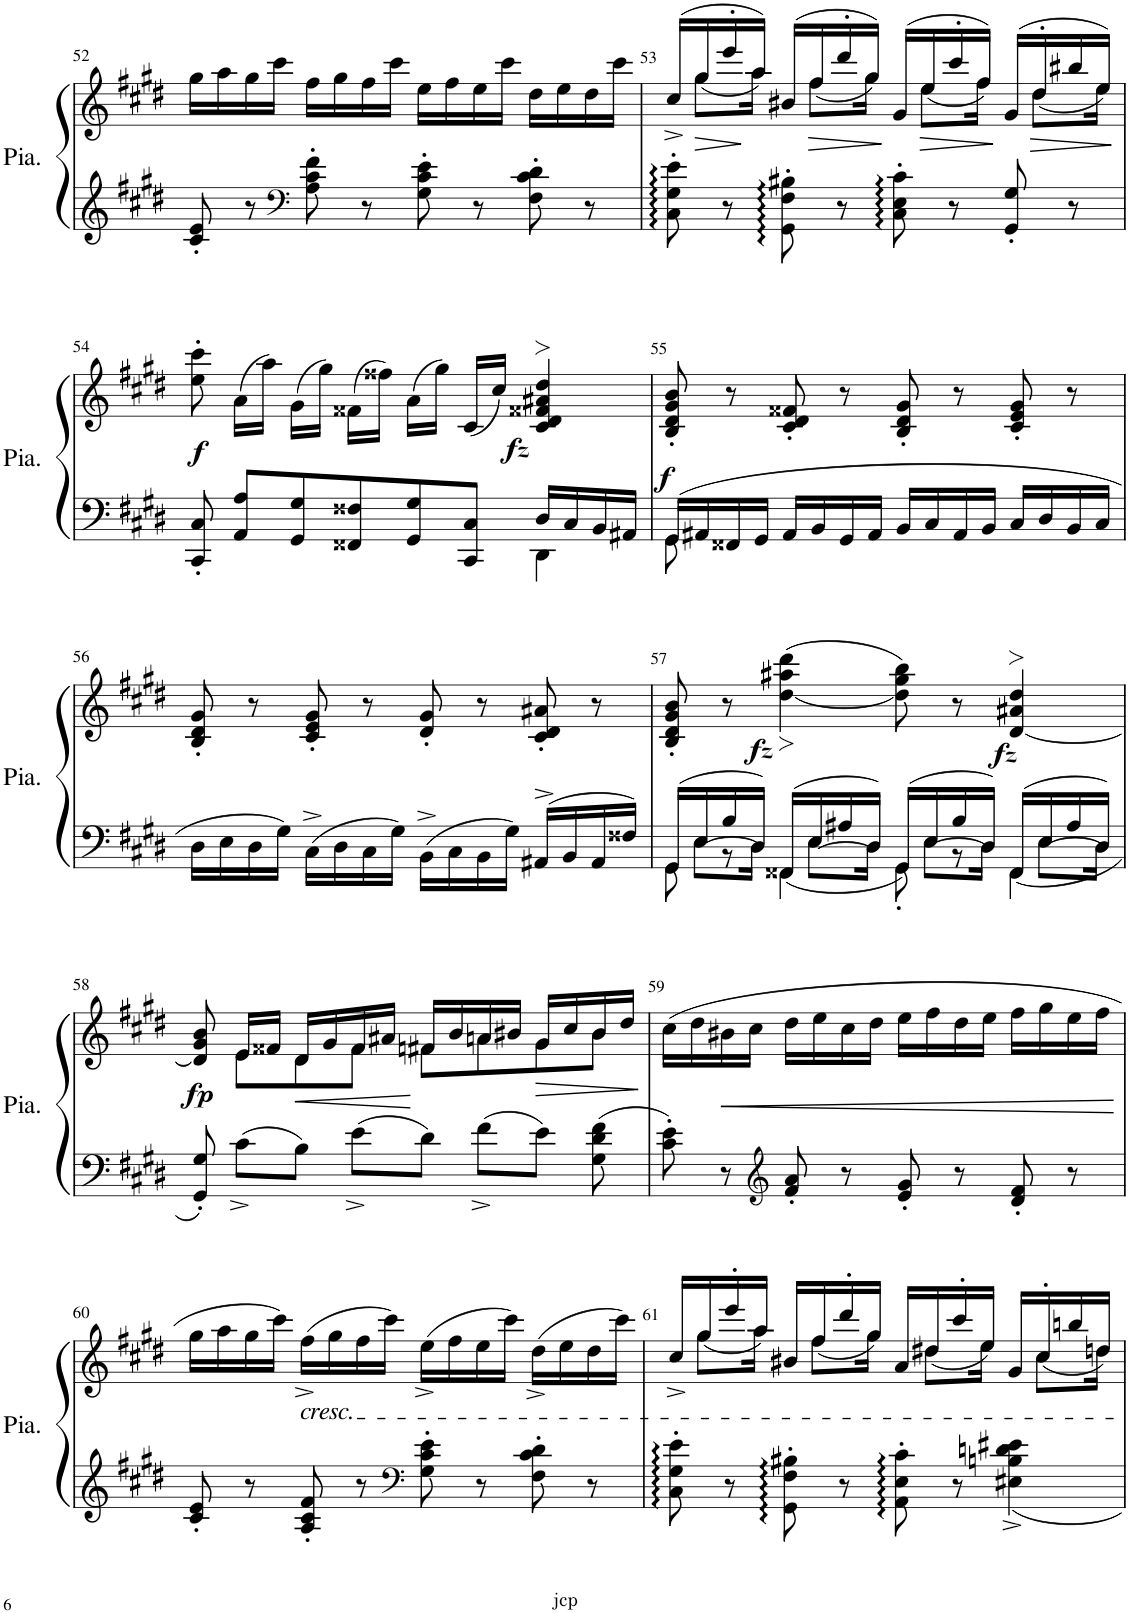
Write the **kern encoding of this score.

**kern	**kern	**dynam
*part1	*part1	*part1
*staff2	*staff1	*staff1/2
*I"Piano	*	*
*I'Pia.	*	*
!!LO:PB:g=z
*clefG2	*clefG2	*
*k[f#c#g#d#]	*k[f#c#g#d#]	*
*M4/4	*M4/4	*
*met(c)	*met(c)	*
=52	=52	=52
8c#/' 8e/'	16gg#\LL	.
.	16aa\	.
8r	16gg#\	.
.	16ccc#\JJ	.
*clefF4	*	*
8A\' 8c#\' 8f#\'	16ff#\LL	.
.	16gg#\	.
8r	16ff#\	.
.	16ccc#\JJ	.
8G#\' 8c#\' 8e\'	16ee\LL	.
.	16ff#\	.
8r	16ee\	.
.	16ccc#\JJ	.
8F#\' 8c#\' 8d#\'	16dd#\LL	.
.	16ee\	.
8r	16dd#\	.
.	16ccc#\JJ	.
=53	=53	=53
*	*^	*
8C#\' 8G#\' 8e\'	(16cc#^/LL	16ryy	.
!	!	!	!LO:HP:b
.	(<16gg#/	8gg#\L	>
8r	16eee'/	.	.
.	16aa/JJ))	16aa\Jk	]
8GG#\' 8F#\' 8B#X\'	(16b#X/LL	16ryy	.
!	!	!	!LO:HP:b
.	(<16ff#/	8ff#\L	>
8r	16ddd#'/	.	.
.	16gg#/JJ))	16gg#\Jk	.
8C#\' 8E\' 8c#\'	(16g#/LL	16ryy	]
!	!	!	!LO:HP:b
.	(<16ee/	8ee\L	>
8r	16ccc#'/	.	.
.	16ff#/JJ))	16ff#\Jk	.
8GG#/' 8G#/'	(16g#/LL	16ryy	]
!	!	!	!LO:HP:b
.	(<16dd#'/	8dd#\L	>
8r	16bb#X/	.	.
.	16ee/JJ))	16ee\Jk	.
*	*v	*v	*
.	.	]
!!LO:LB:g=z
=54	=54	=54
*^	*	*
!	!	!	!LO:DY:b
8CC#/' 8C#/'	2.ryy	8ee\' 8ccc#\'	f
8AA/ 8A/L	.	(16a\LL	.
.	.	16aa\JJ)	.
8GG#/ 8G#/	.	(16g#\LL	.
.	.	16gg#\JJ)	.
8FF##X/ 8F##X/	.	(16f##X\LL	.
.	.	16ff##X\JJ)	.
8GG#/ 8G#/	.	(16a\LL	.
.	.	16gg#\JJ)	.
8CC#/ 8C#/J	.	(16c#/LL	.
.	.	16cc#/JJ)	.
!	!	!	!LO:DY:b
16D#/LL	4DD#\	4c#/> 4d#/> 4f##X/> 4a#X/> 4dd#/>	fz
16C#/	.	.	.
16BB/	.	.	.
16AA#X/JJ	.	.	.
=55	=55	=55	=55
!	!	!	!LO:DY:b
16GG#/LL	8GG#\	8B/' 8d#/' 8g#/' 8b/'	f
16AA#X/	.	.	.
16FF##X/	2..ryy	8r	.
16GG#/JJ	.	.	.
16AA#/LL	.	8c#/' 8d#/' 8f##X/'	.
16BB/	.	.	.
16GG#/	.	8r	.
16AA#/JJ	.	.	.
16BB/LL	.	8B/' 8d#/' 8g#/'	.
16C#/	.	.	.
16AA#/	.	8r	.
16BB/JJ	.	.	.
16C#/LL	.	8c#/' 8e/' 8g#/'	.
16D#/	.	.	.
16BB/	.	8r	.
16C#/JJ	.	.	.
*v	*v	*	*
!!LO:LB:g=z
=56	=56	=56
16D#\LL	8B/' 8d#/' 8g#/'	.
16E\	.	.
16D#\	8r	.
16G#\JJ	.	.
16C#^\LL	8c#/' 8e/' 8g#/'	.
16D#\	.	.
16C#\	8r	.
16G#\JJ	.	.
16BB^\LL	8d#/' 8g#/'	.
16C#\	.	.
16BB\	8r	.
16G#\JJ	.	.
16AA#X^>/LL	8c#/' 8d#/' 8a#X/'	.
16BB/	.	.
16AA#/	8r	.
16F##X/JJ	.	.
=57	=57	=57
*^	*	*
*	*^	*	*
16GG#/LL	16ryy	8GG#\	8B/' 8d#/' 8g#/' 8b/'	.
16E/	8E\L	.	.	.
16B/	.	8r	8r	.
16D#/JJ	16D#\Jk	.	.	.
!	!	!	!	!LO:DY:b
16FF##X/LL	16ryy	4FF##\	(>[4dd#\< 4aa#X\< 4ddd#\<	fz
16E/	8E\L	.	.	.
16A#X/	.	.	.	.
16D#/JJ	16D#\Jk	.	.	.
16GG#/LL	16ryy	8GG#'\	8dd#\] 8gg#\ 8bb\)	.
16E/	8E\L	.	.	.
16B/	.	8r	8r	.
16D#/JJ	16D#\Jk	.	.	.
!	!	!	!	!LO:DY:b
16FF##/LL	16ryy	4FF##\	[4d#/> 4a#X/> 4dd#/>	fz
16E/	8E\L	.	.	.
16A#/	.	.	.	.
16D#/JJ	16D#\Jk	.	.	.
*	*v	*v	*	*
!!LO:LB:g=z
=58	=58	=58	=58
*	*	*^	*
!	!	!	!	!LO:DY:b
*v	*v	*	*	*
8GG#/' 8G#/'	8d#/] 8g#/ 8b/	8ryy	fp
8c#^<\L	16e/LL	8e\L	.
.	16f##X/JJ	.	.
!	!	!	!LO:HP:b
8B\J	16d#/LL	8d#\	<
.	16g#/	.	.
8e^<\L	16f##/	8f##\J	.
.	16a#X/JJ	.	.
8d#\J	16f#X/LL	8f#\L	[
.	16b/	.	.
8f#^<\L	16an/	8a\	.
.	16b#X/JJ	.	.
!	!	!	!LO:HP:b
8e\J	16g#/LL	8g#\	>
.	16cc#/	.	.
8G#\ 8d#\ 8f#\	16b#/	8b#\J	.
.	16dd#/JJ	.	.
*	*v	*v	*
.	.	]
=59	=59	=59
8c#\' 8e\'	(16cc#\LL	.
.	16dd#\	.
!	!	!LO:HP:b
8r	16b#X\	<
.	16cc#\JJ	.
*clefG2	*	*
8f#/' 8a/'	16dd#\LL	.
.	16ee\	.
8r	16cc#\	.
.	16dd#\JJ	.
8e/' 8g#/'	16ee\LL	.
.	16ff#\	.
8r	16dd#\	.
.	16ee\JJ	.
8d#/' 8f#/'	16ff#\LL	.
.	16gg#\	.
8r	16ee\	.
.	16ff#\JJ	.
.	.	[
!!LO:LB:g=z
=60	=60	=60
8c#/' 8e/'	16gg#\LL	.
.	16aa\	.
8r	16gg#\	.
.	16ccc#\JJ)	.
!	!LO:TX:b:i:t=cresc.	!
8A/' 8c#/' 8f#/'	(16ff#^<\LL	.
.	16gg#\	.
8r	16ff#\	.
.	16ccc#\JJ)	.
*clefF4	*	*
8G#\' 8c#\' 8e\'	(16ee^<\LL	.
.	16ff#\	.
8r	16ee\	.
.	16ccc#\JJ)	.
8F#\' 8c#\' 8d#\'	(16dd#^<\LL	.
.	16ee\	.
8r	16dd#\	.
.	16ccc#\JJ)	.
=61	=61	=61
*	*^	*
8C#\' 8G#\' 8e\'	16cc#^/LL	16ryy	.
.	(<16gg#/	8gg#\L	.
8r	16eee'/	.	.
.	16aa/JJ)	16aa\Jk	.
8GG#\' 8F#\' 8B#X\'	16b#X/LL	16ryy	.
.	(<16ff#/	8ff#\L	.
8r	16ddd#'/	.	.
.	16gg#/JJ)	16gg#\Jk	.
8AA\' 8E\' 8c#\'	16a/LL	16ryy	.
.	(<16dd#X/	8dd#\L	.
8r	16ccc#'/	.	.
.	16ee/JJ)	16ee\Jk	.
4E#X\^< 4Bn\^< 4dn\^< 4e#X\^<	16g#/LL	16ryy	.
.	(<16cc#'/	8cc#\L	.
.	16bbn/	.	.
.	16ddn/JJ)	16dd\Jk	.
*	*v	*v	*
=	=	=
*-	*-	*-
